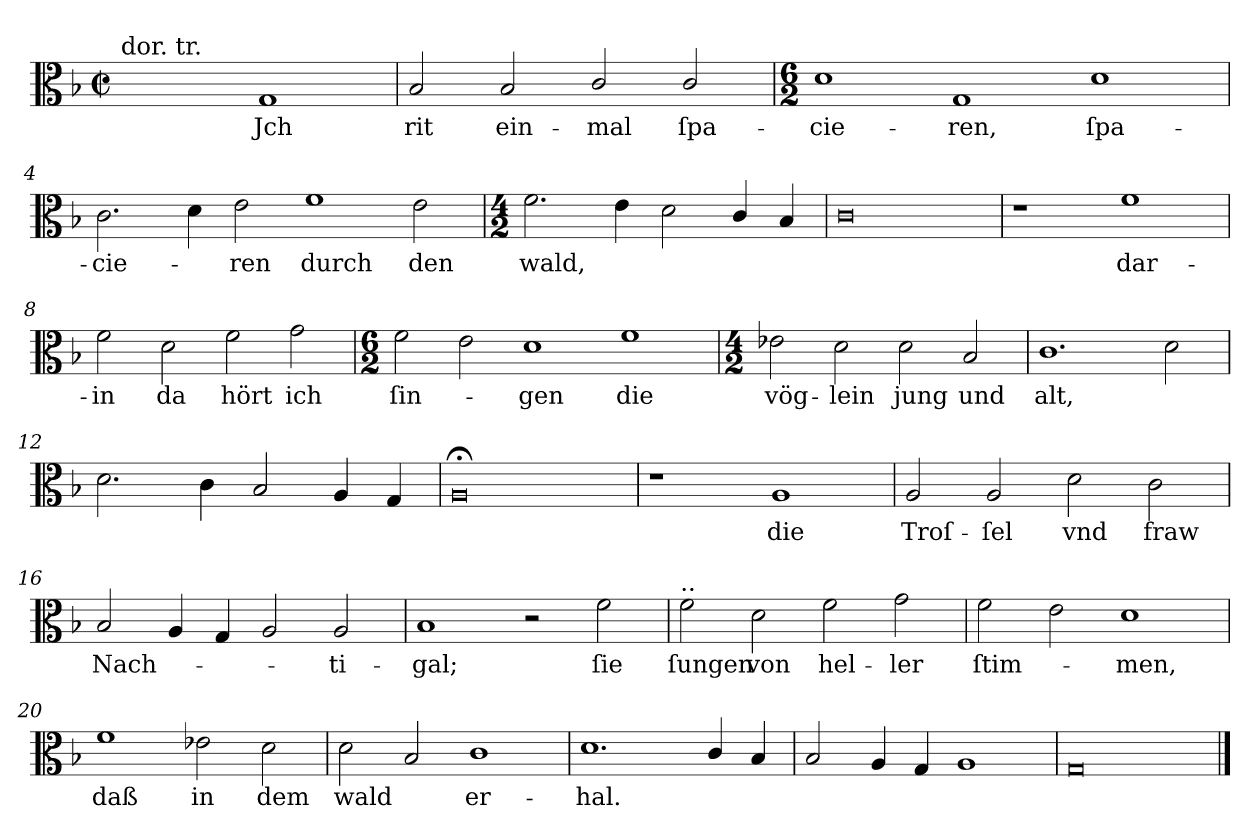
**kern	**text
*part1	*part1
*staff1	*staff1
*clefC3	*
*k[b-]	*
*G:dor	*
*M4/2	*
*met(c|)	*
=1	=1
!LO:TX:a:t=dor. tr.	!
1ryy	.
1G	Jch
=2	=2
2B-	rit
2B-	ein-
2c/	-mal
2c/	ſpa-
=3	=3
*M6/2	*
1d	-cie-
1G	-ren,
1d	ſpa-
=4	=4
2.c	-cie-
4d	.
2e	-ren
1f	durch
2e	den
=5	=5
*M4/2	*
2.f	wald,
4e	.
2d	.
4c/	.
4B-/	.
=6	=6
0c	.
=7	=7
1r	.
1f	dar-
=8	=8
2f	-in
2d	da
2f	hört
2g	ich
=9	=9
*M6/2	*
2f	ſin-
2e	.
1d	-gen
1f	die
=10	=10
*M4/2	*
2e-X	vög-
2d	-lein
2d	jung
2B-	und
=11	=11
1.c	alt,
2d	.
=12	=12
2.d	.
4c	.
2B-	.
4A	.
4G	.
=13	=13
0A;<	.
=14	=14
1r	.
1A	die
=15	=15
2A	Troſ-
2A	-ſel
2d	vnd
2c	fraw
=16	=16
2B-	Nach-
4A	.
4G	.
2A	.
2A	-ti-
=17	=17
1B-	-gal;
2r	.
2f	ſie
=18	=18
!LO:TX:a:t=..	!
2f	ſungen
2d	von
2f	hel-
2g	-ler
=19	=19
2f	ſtim-
2e	.
1d	-men,
=20	=20
1f	daß
2e-X	in
2d	dem
=21	=21
2d	wald
2B-	.
1c	er-
=22	=22
1.d	-hal.
4c/	.
4B-	.
=23	=23
2B-	.
4A	.
4G	.
1A	.
=24	=24
0G/	.
==	==
*-	*-
